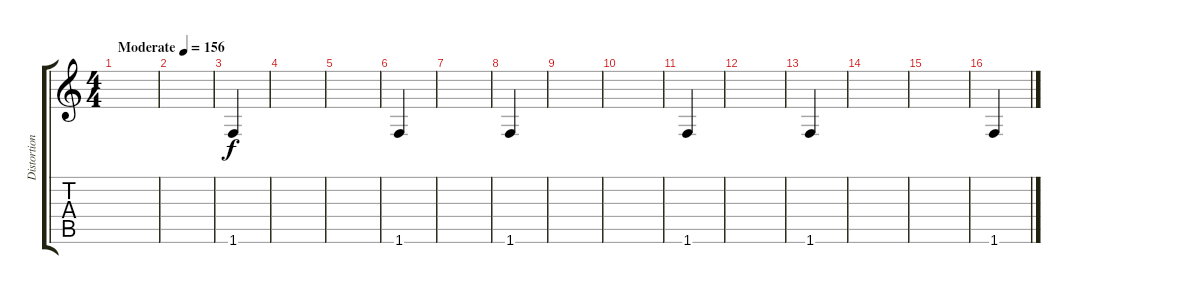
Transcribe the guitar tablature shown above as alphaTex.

\track ("Distortion" "Distortion") {instrument distortionguitar}
\staff {score tabs}
\tuning (E4 B3 G3 D3 A2 E2) {hide}
\ts (4 4)
\tempo (156 "Moderate")
\clef g2
\ks c
|
|
1.6.4 |
|
|
1.6.4 |
|
1.6.4 |
|
|
1.6.4 |
|
1.6.4 |
|
|
1.6.4
